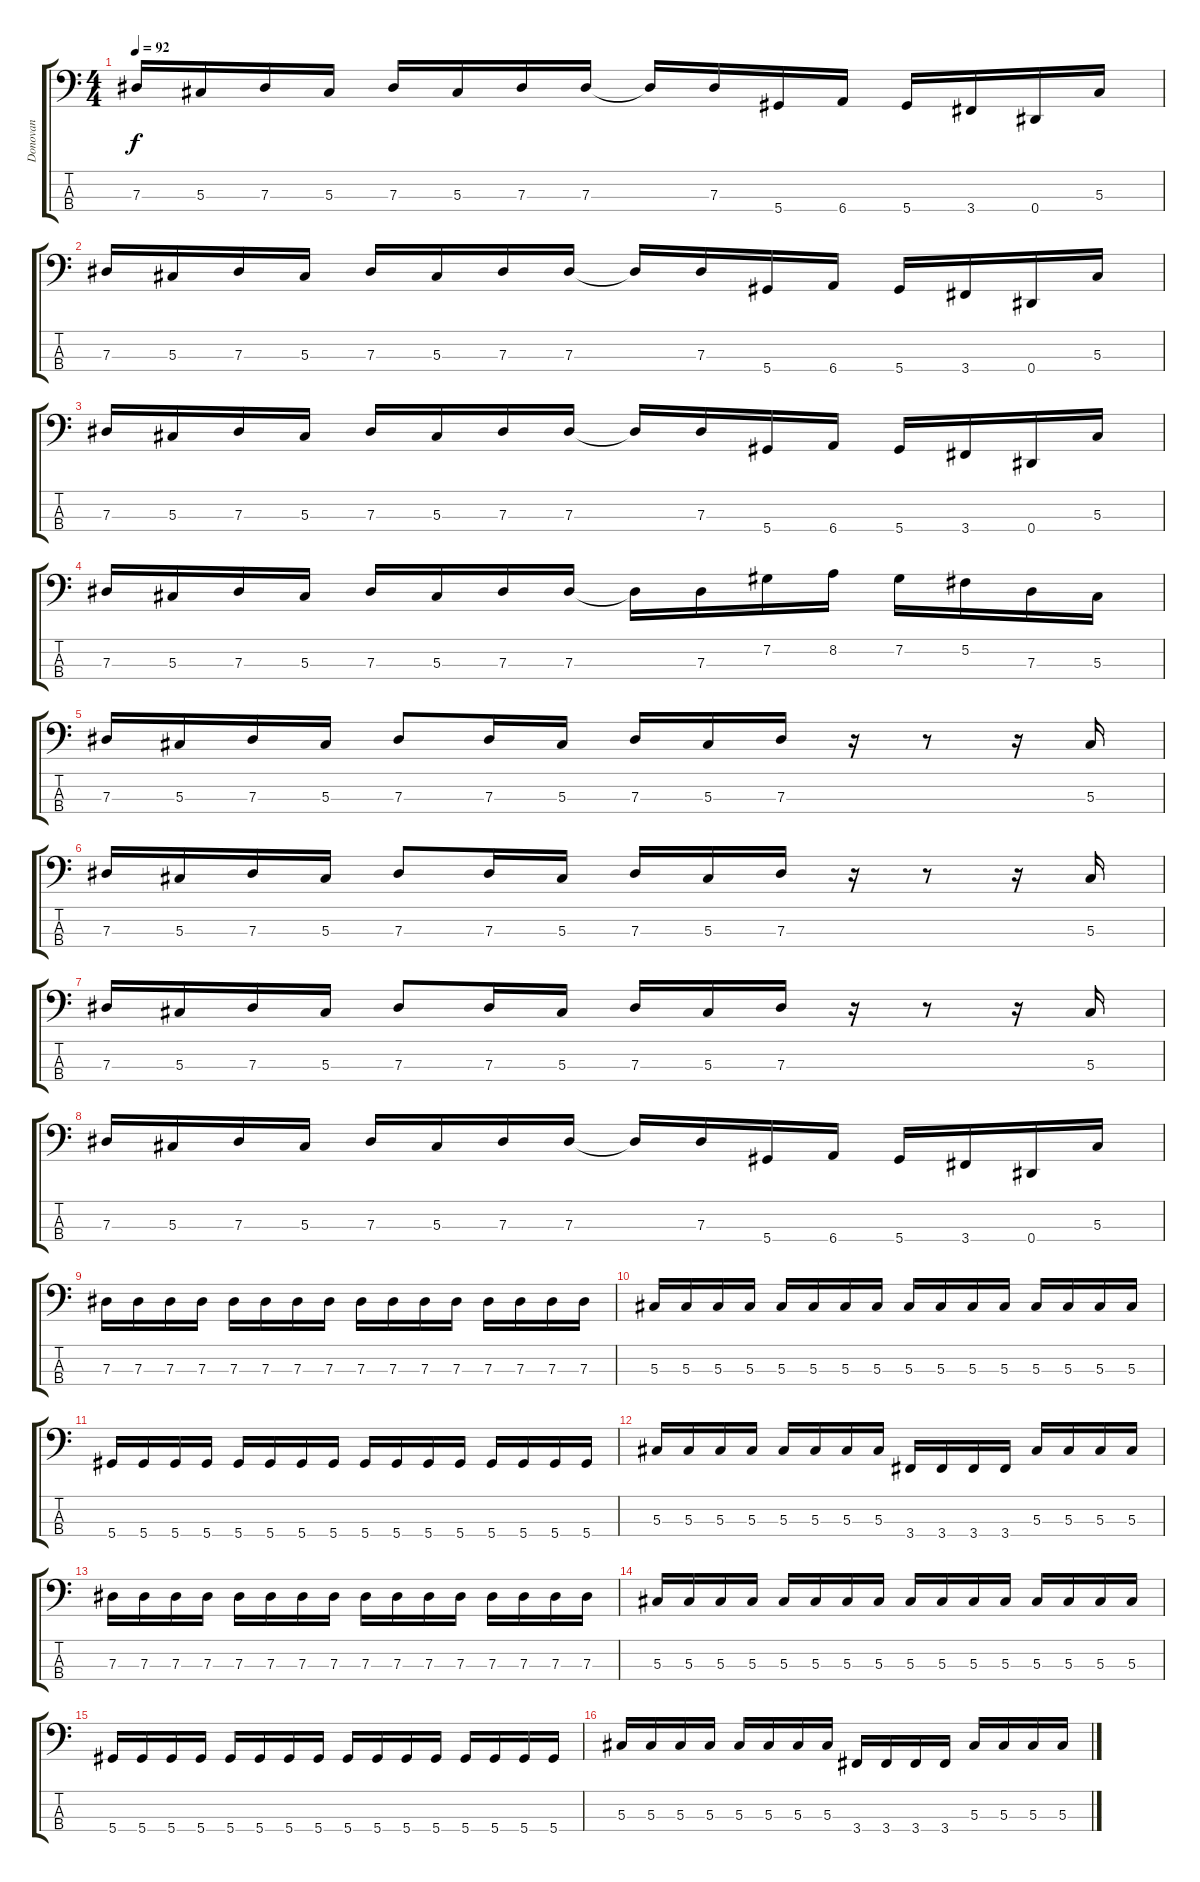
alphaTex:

\track ("Donovan" "Donovan") {instrument electricbassfinger}
\staff {score tabs}
\tuning (Gb2 Db2 Ab1 Eb1) {hide}
\ts (4 4)
\tempo 92
\clef f4
\ks c
7.3.16{dy f} 5.3.16 7.3.16 5.3.16 7.3.16 5.3.16 7.3.16 7.3.16 7.3{t}.16 7.3.16 5.4.16 6.4.16 5.4.16 3.4.16 0.4.16 5.3.16 |
7.3.16 5.3.16 7.3.16 5.3.16 7.3.16 5.3.16 7.3.16 7.3.16 7.3{t}.16 7.3.16 5.4.16 6.4.16 5.4.16 3.4.16 0.4.16 5.3.16 |
7.3.16 5.3.16 7.3.16 5.3.16 7.3.16 5.3.16 7.3.16 7.3.16 7.3{t}.16 7.3.16 5.4.16 6.4.16 5.4.16 3.4.16 0.4.16 5.3.16 |
7.3.16 5.3.16 7.3.16 5.3.16 7.3.16 5.3.16 7.3.16 7.3.16 7.3{t}.16 7.3.16 7.2.16 8.2.16 7.2.16 5.2.16 7.3.16 5.3.16 |
7.3.16 5.3.16 7.3.16 5.3.16 7.3.8 7.3.16 5.3.16 7.3.16 5.3.16 7.3.16 r.16 r.8 r.16 5.3.16 |
7.3.16 5.3.16 7.3.16 5.3.16 7.3.8 7.3.16 5.3.16 7.3.16 5.3.16 7.3.16 r.16 r.8 r.16 5.3.16 |
7.3.16 5.3.16 7.3.16 5.3.16 7.3.8 7.3.16 5.3.16 7.3.16 5.3.16 7.3.16 r.16 r.8 r.16 5.3.16 |
7.3.16 5.3.16 7.3.16 5.3.16 7.3.16 5.3.16 7.3.16 7.3.16 7.3{t}.16 7.3.16 5.4.16 6.4.16 5.4.16 3.4.16 0.4.16 5.3.16 |
7.3.16 7.3.16 7.3.16 7.3.16 7.3.16 7.3.16 7.3.16 7.3.16 7.3.16 7.3.16 7.3.16 7.3.16 7.3.16 7.3.16 7.3.16 7.3.16 |
5.3.16 5.3.16 5.3.16 5.3.16 5.3.16 5.3.16 5.3.16 5.3.16 5.3.16 5.3.16 5.3.16 5.3.16 5.3.16 5.3.16 5.3.16 5.3.16 |
5.4.16 5.4.16 5.4.16 5.4.16 5.4.16 5.4.16 5.4.16 5.4.16 5.4.16 5.4.16 5.4.16 5.4.16 5.4.16 5.4.16 5.4.16 5.4.16 |
5.3.16 5.3.16 5.3.16 5.3.16 5.3.16 5.3.16 5.3.16 5.3.16 3.4.16 3.4.16 3.4.16 3.4.16 5.3.16 5.3.16 5.3.16 5.3.16 |
7.3.16 7.3.16 7.3.16 7.3.16 7.3.16 7.3.16 7.3.16 7.3.16 7.3.16 7.3.16 7.3.16 7.3.16 7.3.16 7.3.16 7.3.16 7.3.16 |
5.3.16 5.3.16 5.3.16 5.3.16 5.3.16 5.3.16 5.3.16 5.3.16 5.3.16 5.3.16 5.3.16 5.3.16 5.3.16 5.3.16 5.3.16 5.3.16 |
5.4.16 5.4.16 5.4.16 5.4.16 5.4.16 5.4.16 5.4.16 5.4.16 5.4.16 5.4.16 5.4.16 5.4.16 5.4.16 5.4.16 5.4.16 5.4.16 |
5.3.16 5.3.16 5.3.16 5.3.16 5.3.16 5.3.16 5.3.16 5.3.16 3.4.16 3.4.16 3.4.16 3.4.16 5.3.16 5.3.16 5.3.16 5.3.16
